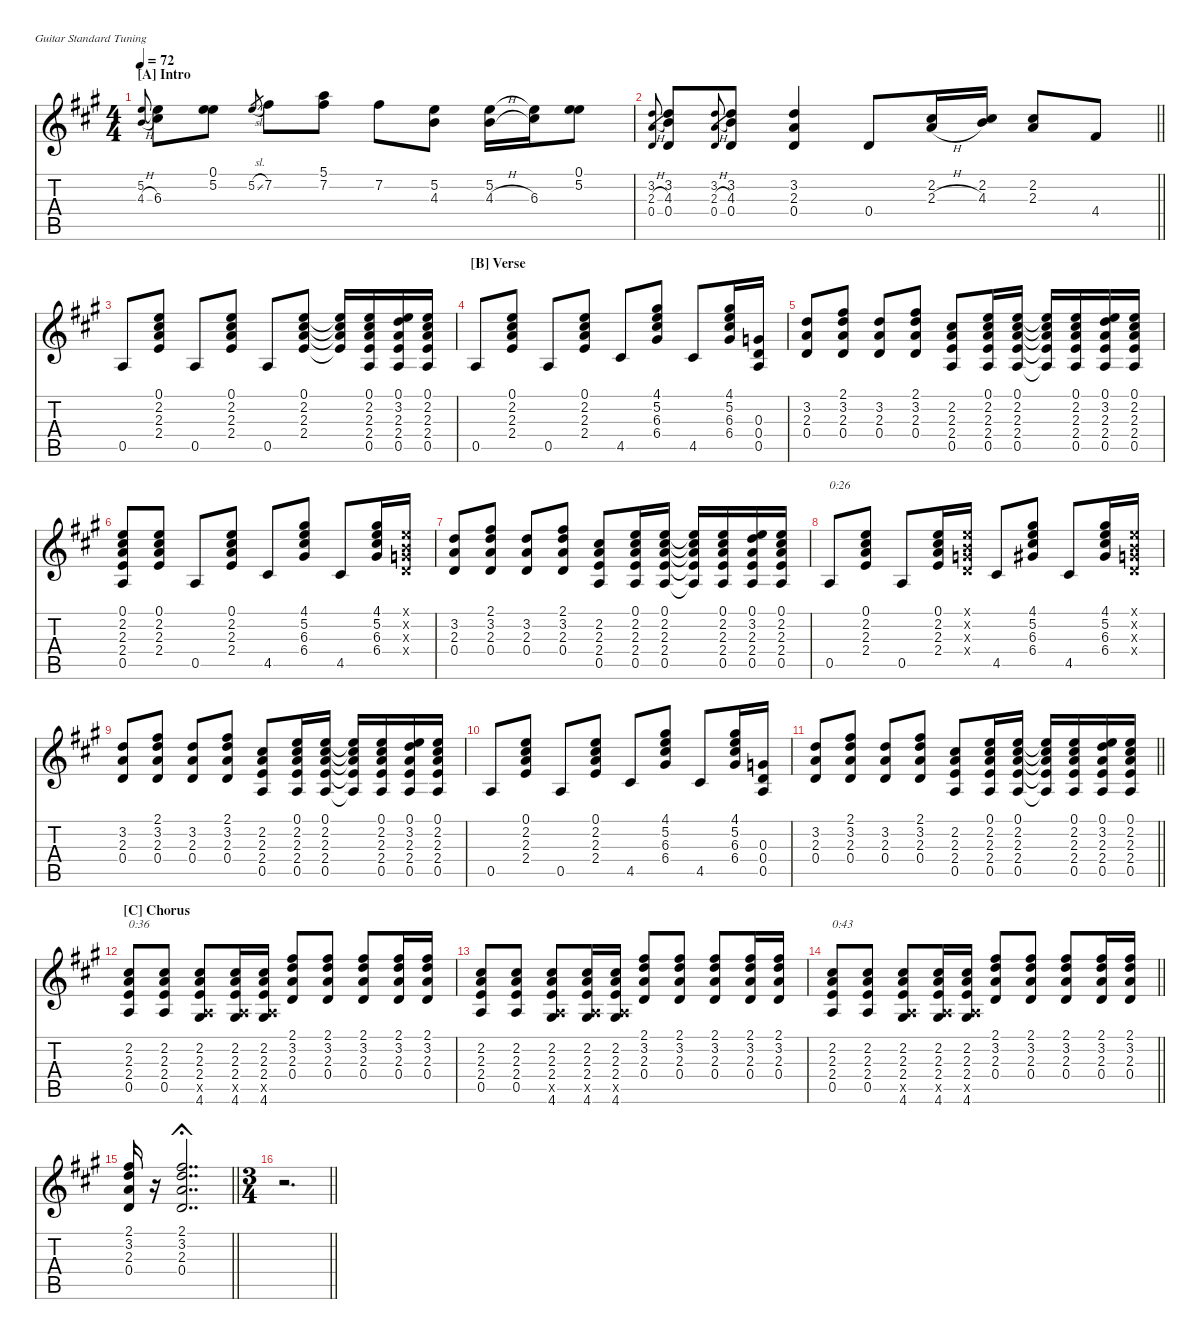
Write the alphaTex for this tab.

\hideDynamics
\bracketExtendMode nobrackets
\singleTrackTrackNamePolicy hidden
\multiTrackTrackNamePolicy hidden
\otherSystemsTrackNameOrientation horizontal
\track ("Robbie Robertson" "E-Gt") {defaultSystemsLayout 4 mute instrument electricguitarclean}
\staff {score tabs}
\tuning (E4 B3 G3 D3 A2 E2)
\ts (4 4)
\beaming (8 2 2 2 2)
\section ("A" "Intro")
\tempo 72
\clef g2
\ks a
(4.3{h acc forcenatural} 5.2{acc forcenatural}).8{gr onbeat dy f instrument electricguitarclean beam Up} (6.3{acc #} 5.2{t acc forcenatural}).8{beam Down} (5.2{acc forcenatural} 0.1{acc forcenatural}).8{beam Down} 5.2{sl acc forcenatural}.8{gr beam Up} 7.2{acc #}.8{beam Down} (7.2{acc #} 5.1{acc forcenatural}).8{beam Down} 7.2{acc #}.8{beam Down} (4.3{acc forcenatural} 5.2{acc forcenatural}).8{beam Down} (4.3{h acc forcenatural} 5.2{acc forcenatural}).16{beam Down} (6.3{acc #} 5.2{t acc forcenatural}).16{beam Down} (5.2{acc forcenatural} 0.1{acc forcenatural}).8{beam Down} |
\barLineRight lightlight
(3.2{acc forcenatural} 2.3{h acc forcenatural} 0.4{acc forcenatural}).8{gr beam Up} (4.3{acc forcenatural} 0.4{acc forcenatural} 3.2{acc forcenatural}).8{beam Up} (2.3{h acc forcenatural} 3.2{acc forcenatural} 0.4{acc forcenatural}).8{gr beam Up} (3.2{acc forcenatural} 4.3{acc forcenatural} 0.4{acc forcenatural}).8{beam Up} (3.2{acc forcenatural} 2.3{acc forcenatural} 0.4{acc forcenatural}).4{beam Up} 0.4{acc forcenatural}.8{beam Up} (2.2{acc #} 2.3{h acc forcenatural}).16{beam Up} (2.2{acc #} 4.3{acc forcenatural}).16{beam Up} (2.2{acc #} 2.3{acc forcenatural}).8{beam Up} 4.4{acc #}.8{beam Up} |
0.5{acc forcenatural}.8{beam Up} (0.1{acc forcenatural} 2.2{acc #} 2.3{acc forcenatural} 2.4{acc forcenatural}).8{beam Up} 0.5{acc forcenatural}.8{beam Up} (0.1{acc forcenatural} 2.2{acc #} 2.3{acc forcenatural} 2.4{acc forcenatural}).8{beam Up} 0.5{acc forcenatural}.8{beam Up} (0.1{acc forcenatural} 2.2{acc #} 2.3{acc forcenatural} 2.4{acc forcenatural}).8{beam Up} (0.1{t acc forcenatural} 2.2{t acc #} 2.3{t acc forcenatural} 2.4{t acc forcenatural}).16{beam Up} (0.1{acc forcenatural} 2.2{acc #} 2.3{acc forcenatural} 2.4{acc forcenatural} 0.5{acc forcenatural}).16{beam Up} (0.1{acc forcenatural} 3.2{acc forcenatural} 2.3{acc forcenatural} 2.4{acc forcenatural} 0.5{acc forcenatural}).16{beam Up} (0.1{acc forcenatural} 2.2{acc #} 2.3{acc forcenatural} 2.4{acc forcenatural} 0.5{acc forcenatural}).16{beam Up} |
\section ("B" "Verse")
0.5{acc forcenatural}.8{beam Up} (0.1{acc forcenatural} 2.2{acc #} 2.3{acc forcenatural} 2.4{acc forcenatural}).8{beam Up} 0.5{acc forcenatural}.8{beam Up} (0.1{acc forcenatural} 2.2{acc #} 2.3{acc forcenatural} 2.4{acc forcenatural}).8{beam Up} 4.5{acc #}.8{beam Up} (4.1{acc #} 5.2{acc forcenatural} 6.3{acc #} 6.4{acc #}).8{beam Up} 4.5{acc #}.8{beam Up} (4.1{acc #} 5.2{acc forcenatural} 6.3{acc #} 6.4{acc #}).16{beam Up} (0.3{acc forcenatural} 0.4{acc forcenatural} 0.5{acc forcenatural}).16{beam Up} |
(3.2{acc forcenatural} 2.3{acc forcenatural} 0.4{acc forcenatural}).8{beam Up} (2.1{acc #} 3.2{acc forcenatural} 2.3{acc forcenatural} 0.4{acc forcenatural}).8{beam Up} (3.2{acc forcenatural} 2.3{acc forcenatural} 0.4{acc forcenatural}).8{beam Up} (2.1{acc #} 3.2{acc forcenatural} 2.3{acc forcenatural} 0.4{acc forcenatural}).8{beam Up} (2.2{acc #} 2.3{acc forcenatural} 2.4{acc forcenatural} 0.5{acc forcenatural}).8{beam Up} (0.1{acc forcenatural} 2.2{acc #} 2.3{acc forcenatural} 2.4{acc forcenatural} 0.5{acc forcenatural}).16{beam Up} (0.1{acc forcenatural} 2.2{acc #} 2.3{acc forcenatural} 2.4{acc forcenatural} 0.5{acc forcenatural}).16{beam Up} (0.1{t acc forcenatural} 2.2{t acc #} 2.3{t acc forcenatural} 2.4{t acc forcenatural} 0.5{t acc forcenatural}).16{beam Up} (0.1{acc forcenatural} 2.2{acc #} 2.3{acc forcenatural} 2.4{acc forcenatural} 0.5{acc forcenatural}).16{beam Up} (0.1{acc forcenatural} 3.2{acc forcenatural} 2.3{acc forcenatural} 2.4{acc forcenatural} 0.5{acc forcenatural}).16{beam Up} (0.1{acc forcenatural} 2.2{acc #} 2.3{acc forcenatural} 2.4{acc forcenatural} 0.5{acc forcenatural}).16{beam Up} |
(0.1{acc forcenatural} 2.2{acc #} 2.3{acc forcenatural} 2.4{acc forcenatural} 0.5{acc forcenatural}).8{beam Up} (0.1{acc forcenatural} 2.2{acc #} 2.3{acc forcenatural} 2.4{acc forcenatural}).8{beam Up} 0.5{acc forcenatural}.8{beam Up} (0.1{acc forcenatural} 2.2{acc #} 2.3{acc forcenatural} 2.4{acc forcenatural}).8{beam Up} 4.5{acc #}.8{beam Up} (4.1{acc #} 5.2{acc forcenatural} 6.3{acc #} 6.4{acc #}).8{beam Up} 4.5{acc #}.8{beam Up} (4.1{acc #} 5.2{acc forcenatural} 6.3{acc #} 6.4{acc #}).16{beam Up} (0.1{x acc forcenatural} 0.2{x acc forcenatural} 0.3{x acc forcenatural} 0.4{x acc forcenatural}).16{beam Up} |
(3.2{acc forcenatural} 2.3{acc forcenatural} 0.4{acc forcenatural}).8{beam Up} (2.1{acc #} 3.2{acc forcenatural} 2.3{acc forcenatural} 0.4{acc forcenatural}).8{beam Up} (3.2{acc forcenatural} 2.3{acc forcenatural} 0.4{acc forcenatural}).8{beam Up} (2.1{acc #} 3.2{acc forcenatural} 2.3{acc forcenatural} 0.4{acc forcenatural}).8{beam Up} (2.2{acc #} 2.3{acc forcenatural} 2.4{acc forcenatural} 0.5{acc forcenatural}).8{beam Up} (0.1{acc forcenatural} 2.2{acc #} 2.3{acc forcenatural} 2.4{acc forcenatural} 0.5{acc forcenatural}).16{beam Up} (0.1{acc forcenatural} 2.2{acc #} 2.3{acc forcenatural} 2.4{acc forcenatural} 0.5{acc forcenatural}).16{beam Up} (0.1{t acc forcenatural} 2.2{t acc #} 2.3{t acc forcenatural} 2.4{t acc forcenatural} 0.5{t acc forcenatural}).16{beam Up} (0.1{acc forcenatural} 2.2{acc #} 2.3{acc forcenatural} 2.4{acc forcenatural} 0.5{acc forcenatural}).16{beam Up} (0.1{acc forcenatural} 3.2{acc forcenatural} 2.3{acc forcenatural} 2.4{acc forcenatural} 0.5{acc forcenatural}).16{beam Up} (0.1{acc forcenatural} 2.2{acc #} 2.3{acc forcenatural} 2.4{acc forcenatural} 0.5{acc forcenatural}).16{beam Up} |
0.5{acc forcenatural}.8{txt "0:26" beam Up} (0.1{acc forcenatural} 2.2{acc #} 2.3{acc forcenatural} 2.4{acc forcenatural}).8{beam Up} 0.5{acc forcenatural}.8{beam Up} (0.1{acc forcenatural} 2.2{acc #} 2.3{acc forcenatural} 2.4{acc forcenatural}).16{beam Up} (0.1{x acc forcenatural} 0.2{x acc forcenatural} 0.3{x acc forcenatural} 0.4{x acc forcenatural}).16{beam Up} 4.5{acc #}.8{beam Up} (4.1{acc #} 5.2{acc forcenatural} 6.3{acc #} 6.4{acc #}).8{beam Up} 4.5{acc #}.8{beam Up} (4.1{acc #} 5.2{acc forcenatural} 6.3{acc #} 6.4{acc #}).16{beam Up} (0.1{x acc forcenatural} 0.2{x acc forcenatural} 0.3{x acc forcenatural} 0.4{x acc forcenatural}).16{beam Up} |
(3.2{acc forcenatural} 2.3{acc forcenatural} 0.4{acc forcenatural}).8{beam Up} (2.1{acc #} 3.2{acc forcenatural} 2.3{acc forcenatural} 0.4{acc forcenatural}).8{beam Up} (3.2{acc forcenatural} 2.3{acc forcenatural} 0.4{acc forcenatural}).8{beam Up} (2.1{acc #} 3.2{acc forcenatural} 2.3{acc forcenatural} 0.4{acc forcenatural}).8{beam Up} (2.2{acc #} 2.3{acc forcenatural} 2.4{acc forcenatural} 0.5{acc forcenatural}).8{beam Up} (0.1{acc forcenatural} 2.2{acc #} 2.3{acc forcenatural} 2.4{acc forcenatural} 0.5{acc forcenatural}).16{beam Up} (0.1{acc forcenatural} 2.2{acc #} 2.3{acc forcenatural} 2.4{acc forcenatural} 0.5{acc forcenatural}).16{beam Up} (0.1{t acc forcenatural} 2.2{t acc #} 2.3{t acc forcenatural} 2.4{t acc forcenatural} 0.5{t acc forcenatural}).16{beam Up} (0.1{acc forcenatural} 2.2{acc #} 2.3{acc forcenatural} 2.4{acc forcenatural} 0.5{acc forcenatural}).16{beam Up} (0.1{acc forcenatural} 3.2{acc forcenatural} 2.3{acc forcenatural} 2.4{acc forcenatural} 0.5{acc forcenatural}).16{beam Up} (0.1{acc forcenatural} 2.2{acc #} 2.3{acc forcenatural} 2.4{acc forcenatural} 0.5{acc forcenatural}).16{beam Up} |
0.5{acc forcenatural}.8{beam Up} (0.1{acc forcenatural} 2.2{acc #} 2.3{acc forcenatural} 2.4{acc forcenatural}).8{beam Up} 0.5{acc forcenatural}.8{beam Up} (0.1{acc forcenatural} 2.2{acc #} 2.3{acc forcenatural} 2.4{acc forcenatural}).8{beam Up} 4.5{acc #}.8{beam Up} (4.1{acc #} 5.2{acc forcenatural} 6.3{acc #} 6.4{acc #}).8{beam Up} 4.5{acc #}.8{beam Up} (4.1{acc #} 5.2{acc forcenatural} 6.3{acc #} 6.4{acc #}).16{beam Up} (0.3{acc forcenatural} 0.4{acc forcenatural} 0.5{acc forcenatural}).16{beam Up} |
\barLineRight lightlight
(3.2{acc forcenatural} 2.3{acc forcenatural} 0.4{acc forcenatural}).8{beam Up} (2.1{acc #} 3.2{acc forcenatural} 2.3{acc forcenatural} 0.4{acc forcenatural}).8{beam Up} (3.2{acc forcenatural} 2.3{acc forcenatural} 0.4{acc forcenatural}).8{beam Up} (2.1{acc #} 3.2{acc forcenatural} 2.3{acc forcenatural} 0.4{acc forcenatural}).8{beam Up} (2.2{acc #} 2.3{acc forcenatural} 2.4{acc forcenatural} 0.5{acc forcenatural}).8{beam Up} (0.1{acc forcenatural} 2.2{acc #} 2.3{acc forcenatural} 2.4{acc forcenatural} 0.5{acc forcenatural}).16{beam Up} (0.1{acc forcenatural} 2.2{acc #} 2.3{acc forcenatural} 2.4{acc forcenatural} 0.5{acc forcenatural}).16{beam Up} (0.1{t acc forcenatural} 2.2{t acc #} 2.3{t acc forcenatural} 2.4{t acc forcenatural} 0.5{t acc forcenatural}).16{beam Up} (0.1{acc forcenatural} 2.2{acc #} 2.3{acc forcenatural} 2.4{acc forcenatural} 0.5{acc forcenatural}).16{beam Up} (0.1{acc forcenatural} 3.2{acc forcenatural} 2.3{acc forcenatural} 2.4{acc forcenatural} 0.5{acc forcenatural}).16{beam Up} (0.1{acc forcenatural} 2.2{acc #} 2.3{acc forcenatural} 2.4{acc forcenatural} 0.5{acc forcenatural}).16{beam Up} |
\section ("C" "Chorus")
(2.2{acc #} 2.3{acc forcenatural} 2.4{acc forcenatural} 0.5{acc forcenatural}).8{txt "0:36" beam Up} (2.2{acc #} 2.3{acc forcenatural} 2.4{acc forcenatural} 0.5{acc forcenatural}).8{beam Up} (2.2{acc #} 2.3{acc forcenatural} 2.4{acc forcenatural} 0.5{x acc forcenatural} 4.6{acc #}).8{beam Up} (2.2{acc #} 2.3{acc forcenatural} 2.4{acc forcenatural} 0.5{x acc forcenatural} 4.6{acc #}).16{beam Up} (2.2{acc #} 2.3{acc forcenatural} 2.4{acc forcenatural} 0.5{x acc forcenatural} 4.6{acc #}).16{beam Up} (2.1{acc #} 3.2{acc forcenatural} 2.3{acc forcenatural} 0.4{acc forcenatural}).8{beam Up} (2.1{acc #} 3.2{acc forcenatural} 2.3{acc forcenatural} 0.4{acc forcenatural}).8{beam Up} (2.1{acc #} 3.2{acc forcenatural} 2.3{acc forcenatural} 0.4{acc forcenatural}).8{beam Up} (2.1{acc #} 3.2{acc forcenatural} 2.3{acc forcenatural} 0.4{acc forcenatural}).16{beam Up} (2.1{acc #} 3.2{acc forcenatural} 2.3{acc forcenatural} 0.4{acc forcenatural}).16{beam Up} |
(2.2{acc #} 2.3{acc forcenatural} 2.4{acc forcenatural} 0.5{acc forcenatural}).8{beam Up} (2.2{acc #} 2.3{acc forcenatural} 2.4{acc forcenatural} 0.5{acc forcenatural}).8{beam Up} (2.2{acc #} 2.3{acc forcenatural} 2.4{acc forcenatural} 0.5{x acc forcenatural} 4.6{acc #}).8{beam Up} (2.2{acc #} 2.3{acc forcenatural} 2.4{acc forcenatural} 0.5{x acc forcenatural} 4.6{acc #}).16{beam Up} (2.2{acc #} 2.3{acc forcenatural} 2.4{acc forcenatural} 0.5{x acc forcenatural} 4.6{acc #}).16{beam Up} (2.1{acc #} 3.2{acc forcenatural} 2.3{acc forcenatural} 0.4{acc forcenatural}).8{beam Up} (2.1{acc #} 3.2{acc forcenatural} 2.3{acc forcenatural} 0.4{acc forcenatural}).8{beam Up} (2.1{acc #} 3.2{acc forcenatural} 2.3{acc forcenatural} 0.4{acc forcenatural}).8{beam Up} (2.1{acc #} 3.2{acc forcenatural} 2.3{acc forcenatural} 0.4{acc forcenatural}).16{beam Up} (2.1{acc #} 3.2{acc forcenatural} 2.3{acc forcenatural} 0.4{acc forcenatural}).16{beam Up} |
\barLineRight lightlight
(2.2{acc #} 2.3{acc forcenatural} 2.4{acc forcenatural} 0.5{acc forcenatural}).8{txt "0:43" beam Up} (2.2{acc #} 2.3{acc forcenatural} 2.4{acc forcenatural} 0.5{acc forcenatural}).8{beam Up} (2.2{acc #} 2.3{acc forcenatural} 2.4{acc forcenatural} 0.5{x acc forcenatural} 4.6{acc #}).8{beam Up} (2.2{acc #} 2.3{acc forcenatural} 2.4{acc forcenatural} 0.5{x acc forcenatural} 4.6{acc #}).16{beam Up} (2.2{acc #} 2.3{acc forcenatural} 2.4{acc forcenatural} 0.5{x acc forcenatural} 4.6{acc #}).16{beam Up} (2.1{acc #} 3.2{acc forcenatural} 2.3{acc forcenatural} 0.4{acc forcenatural}).8{beam Up} (2.1{acc #} 3.2{acc forcenatural} 2.3{acc forcenatural} 0.4{acc forcenatural}).8{beam Up} (2.1{acc #} 3.2{acc forcenatural} 2.3{acc forcenatural} 0.4{acc forcenatural}).8{beam Up} (2.1{acc #} 3.2{acc forcenatural} 2.3{acc forcenatural} 0.4{acc forcenatural}).16{beam Up} (2.1{acc #} 3.2{acc forcenatural} 2.3{acc forcenatural} 0.4{acc forcenatural}).16{beam Up} |
\barLineRight lightlight
(3.2{acc forcenatural} 2.3{acc forcenatural} 0.4{acc forcenatural} 2.1{acc #}).16{beam Up} r.16{beam Up} (3.2{acc forcenatural} 2.3{acc forcenatural} 0.4{acc forcenatural} 2.1{acc #}).2{dd fermata (short 0) beam Up} |
\ts (3 4)
\beaming (8 2 2 2)
\barLineRight lightlight
r.2{d beam Down}
